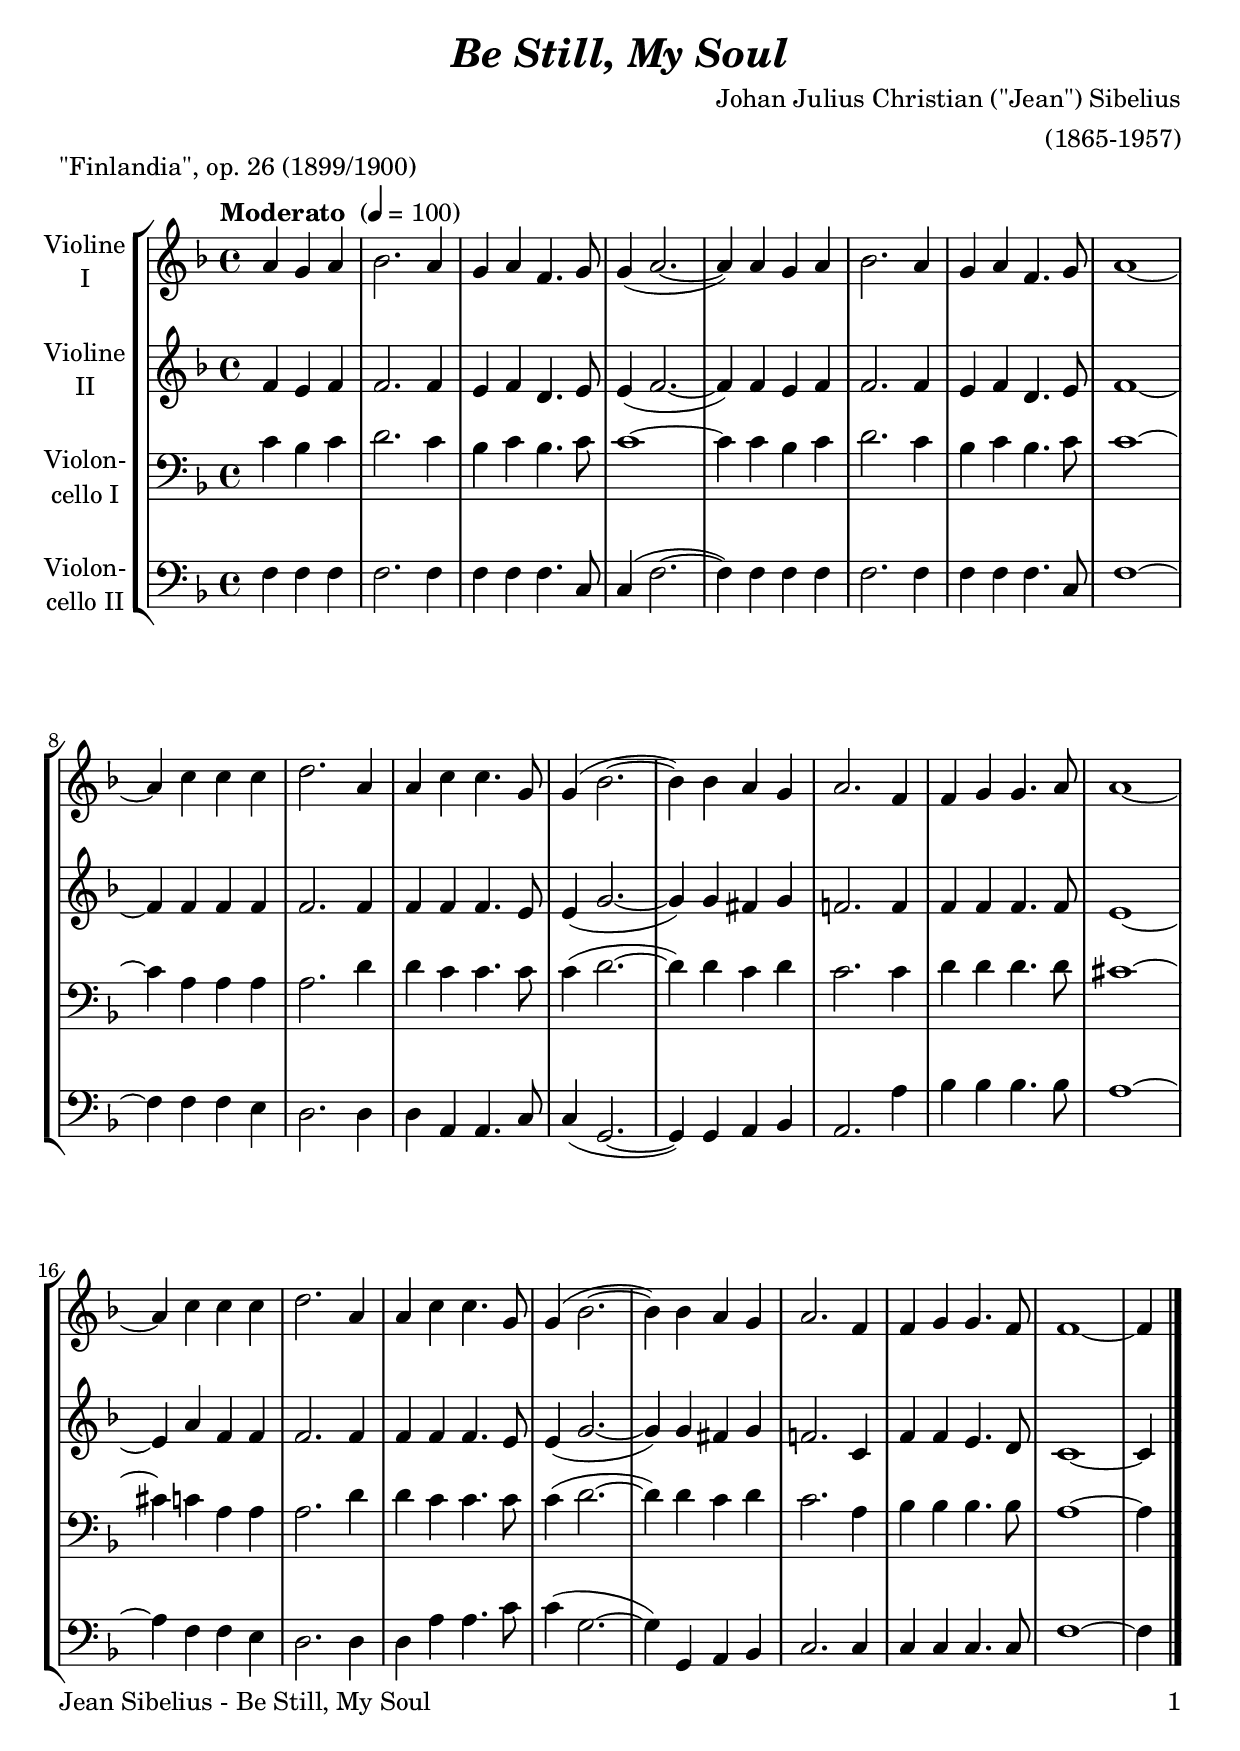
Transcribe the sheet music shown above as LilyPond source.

\version "2.20.2"
\include "deutsch.ly"

#(set-global-staff-size 22)

\header {
  title     = \markup \bold \italic "Be Still, My Soul"
  composer  = "Johan Julius Christian (\"Jean\") Sibelius"
  arranger  = "(1865-1957)"
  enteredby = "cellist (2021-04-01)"
  piece     = "\"Finlandia\", op. 26 (1899/1900)"
}

voiceconsts = {
  \key f \major
  \time 4/4
  \clef "treble"
%  \numericTimeSignature
  \compressEmptyMeasures
  % Set default beaming for all staves
%  \set Timing.beamExceptions = #'()
%  \set Timing.baseMoment     = #(ly:make-moment 1 4)
%  \set Timing.beatStructure  = #'(1 1 1)
  \tempo "Moderato " 4=100
}

micl = "clarinet"
mifl = "flute"
miob = "oboe"
mifh = "french horn"
misx = "tenor sax"
mist = "string ensemble 1"
mivl = "violin"
miba = "cello"

boxa = { \bar "||" \mark \markup \box \italic "A" \key c \major }
boxb = { \bar "||" \mark \markup \box \italic "B" \key f \major }

dcaf = \mark \markup \box \italic "D.C. al Fine"
fine = \mark \markup \box \italic "Fine"

va = \relative c'' {
  \voiceconsts

  \partial 2. a4 g a
  b2. a4
  g a f4. g8
  g4( a2.~
  a4) a g a
  b2. a4

  g a f4. g8
  a1~
  a4 c c c
  d2. a4
  a c c4. g8
  g4( b2.~
  b4) b a g

  a2. f4
  f g g4. a8
  a1~
  a4 c c c
  d2. a4
  a c c4. g8

  g4( b2.~
  b4) b a g
  a2. f4
  f g g4. f8
  f1~
  f4 \bar "|."
}

vb = \relative c' {
  \voiceconsts

  \partial 2. f4 e f
  f2. f4
  e f d4. e8
  e4( f2.~
  f4) f e f
  f2. f4

  e f d4. e8
  f1~
  f4 f f f
  f2. f4
  f f f4. e8
  e4( g2.~
  g4) g fis g

  f!2. f4
  f f f4. f8
  e1~
  e4 a f f
  f2. f4
  f f f4. e8

  e4( g2.~
  g4) g fis g
  f!2. c4
  f f e4. d8
  c1~
  c4 \bar "|."
}

vc = \relative c' {
  \voiceconsts
  \clef "bass"
  
  \partial 2. c4 b c
  d2. c4
  b c b4. c8
  c1~
  c4 c b c
  d2. c4

  b c b4. c8
  c1~
  c4 a a a
  a2. d4
  d c c4. c8
  c4( d2.~

  d4) d c d
  c2. c4
  d d d4. d8
  cis1~
  cis4 c a a
  a2. d4
  d c c4. c8

  c4( d2.~
  d4) d c d
  c2. a4
  b b b4. b8
  a1~
  a4 \bar "|."
}

vd = \relative c {
  \voiceconsts
  \clef "bass"
  
  \partial 2. f4 f f
  f2. f4
  f f f4. c8
  c4( f2.~
  f4) f f f
  f2. f4

  f f f4. c8
  f1~
  f4 f f e
  d2. d4
  d a a4. c8
  c4( g2.~
  g4) g a b

  a2. a'4
  b b b4. b8
  a1~
  a4 f f e
  d2. d4
  d a' a4. c8
  
  c4( g2.~
  g4) g, a b
  c2. c4
  c c c4. c8
  f1~
  f4 \bar "|."
}


music = \new StaffGroup <<
      \new Staff {
	\set Staff.midiInstrument = \mivl
	\set Staff.instrumentName = \markup \center-column { "Violine" "I" }
	\transpose f f { \va }
      }

      \new Staff {
	\set Staff.midiInstrument = \mivl
	\set Staff.instrumentName = \markup \center-column { "Violine" "II" }
	\transpose f f { \vb }
      }

      \new Staff {
	\set Staff.midiInstrument = \miba
	\set Staff.instrumentName = \markup \center-column { "Violon-" "cello I" }
	\transpose f f { \vc }
      }

      \new Staff {
	\set Staff.midiInstrument = \miba
	\set Staff.instrumentName = \markup \center-column { "Violon-" "cello II" }
	\transpose f f { \vd }
      }
>>

\book {
   \paper {
    print-page-number = ##t
    print-first-page-number = ##t
    ragged-last-bottom = ##f
    oddHeaderMarkup = \markup \null
    evenHeaderMarkup = \markup \null
    oddFooterMarkup = \markup {
      \fill-line {
        \on-the-fly #print-page-number-check-first
        "Jean Sibelius - Be Still, My Soul" \fromproperty #'page:page-number-string
      }
    }
    evenFooterMarkup = \oddFooterMarkup
  } \score {
    \music
    \layout {}
  }

  \score {
    \unfoldRepeats \music

    \midi {
      \context {
        \Score
      }
    }
  }
}